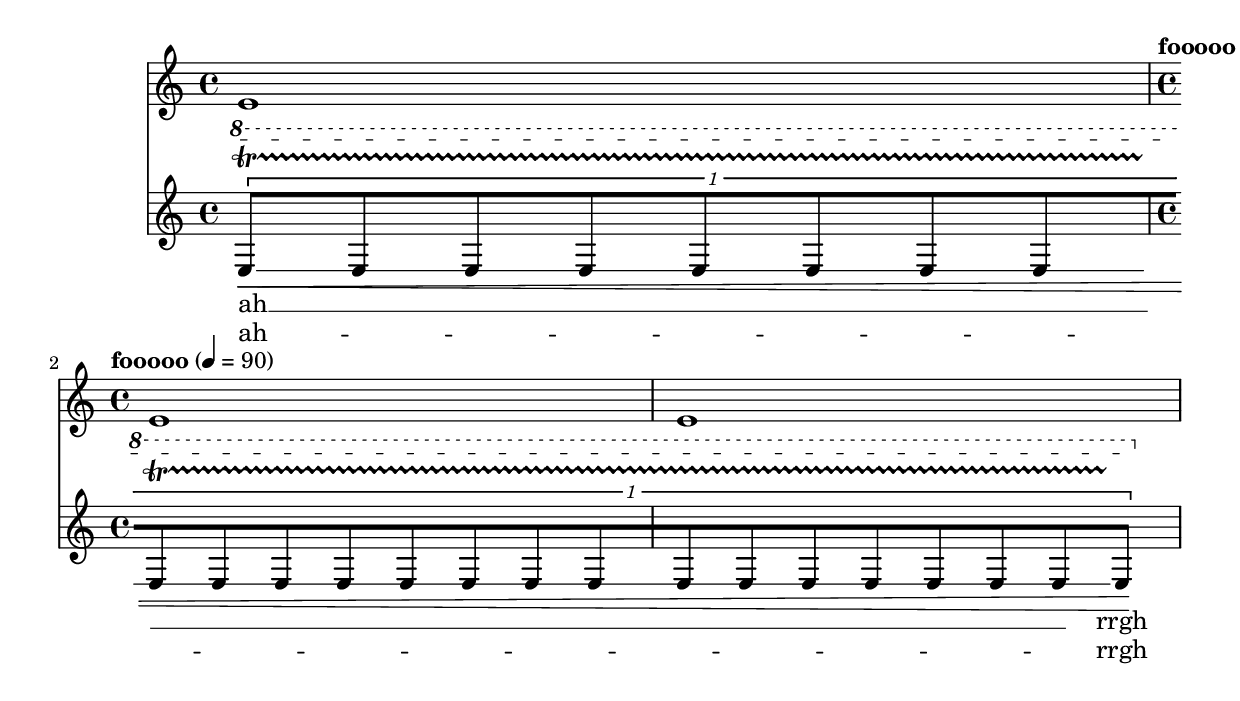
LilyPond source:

\version "2.15.28"

\header {
texidoc = "A @code{MetronomeMark}, @code{RehearsalMark} and @code{BarNumber}
should not effect the starting point of spanners.
"
}

<<
 \new Staff {
   e'1 \time 4/4 \break |
   \tempo \markup { "fooooo" } 4 = 90
   e'1 |
   e'1 |
 }

 \new Staff {
   \override Score.MetronomeMark #'break-visibility = #all-visible
   \override TupletBracket #'breakable = ##t
   \override Beam #'breakable = ##t
   \override Glissando #'breakable = ##t

   \ottava #1 \times 1/1 { e'8\<\startTextSpan\startTrillSpan\glissando
     [ \override NoteColumn #'glissando-skip = ##t\repeat unfold 22 e'8
       \revert NoteColumn #'glissando-skip e'8\!\stopTextSpan\stopTrillSpan ] } |
 }
 \addlyrics { ah __ \repeat unfold 21 { \skip 4 } _ rrgh }
 \addlyrics { ah --  \repeat unfold 21 { \skip 4 } _ rrgh }
>>

\layout {
 \context {
   \Voice
   \remove "Forbid_line_break_engraver"
 }
}
